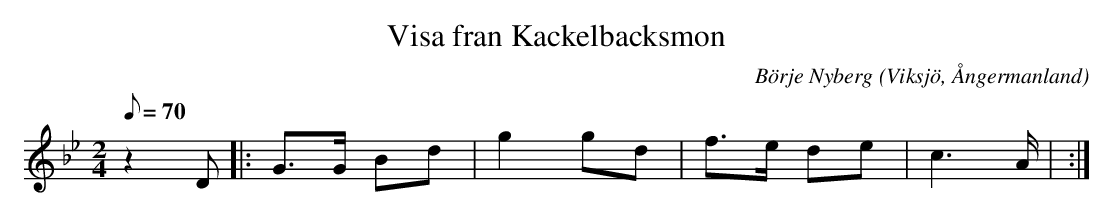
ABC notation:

X:1
T:Visa fran Kackelbacksmon
C:Börje Nyberg
O:Viksjö, Ångermanland
M:2/4
L:1/8
Q:70
K:Gm
z2 D|: G>G Bd | g2 gd | f>e de | c2>A | :|
